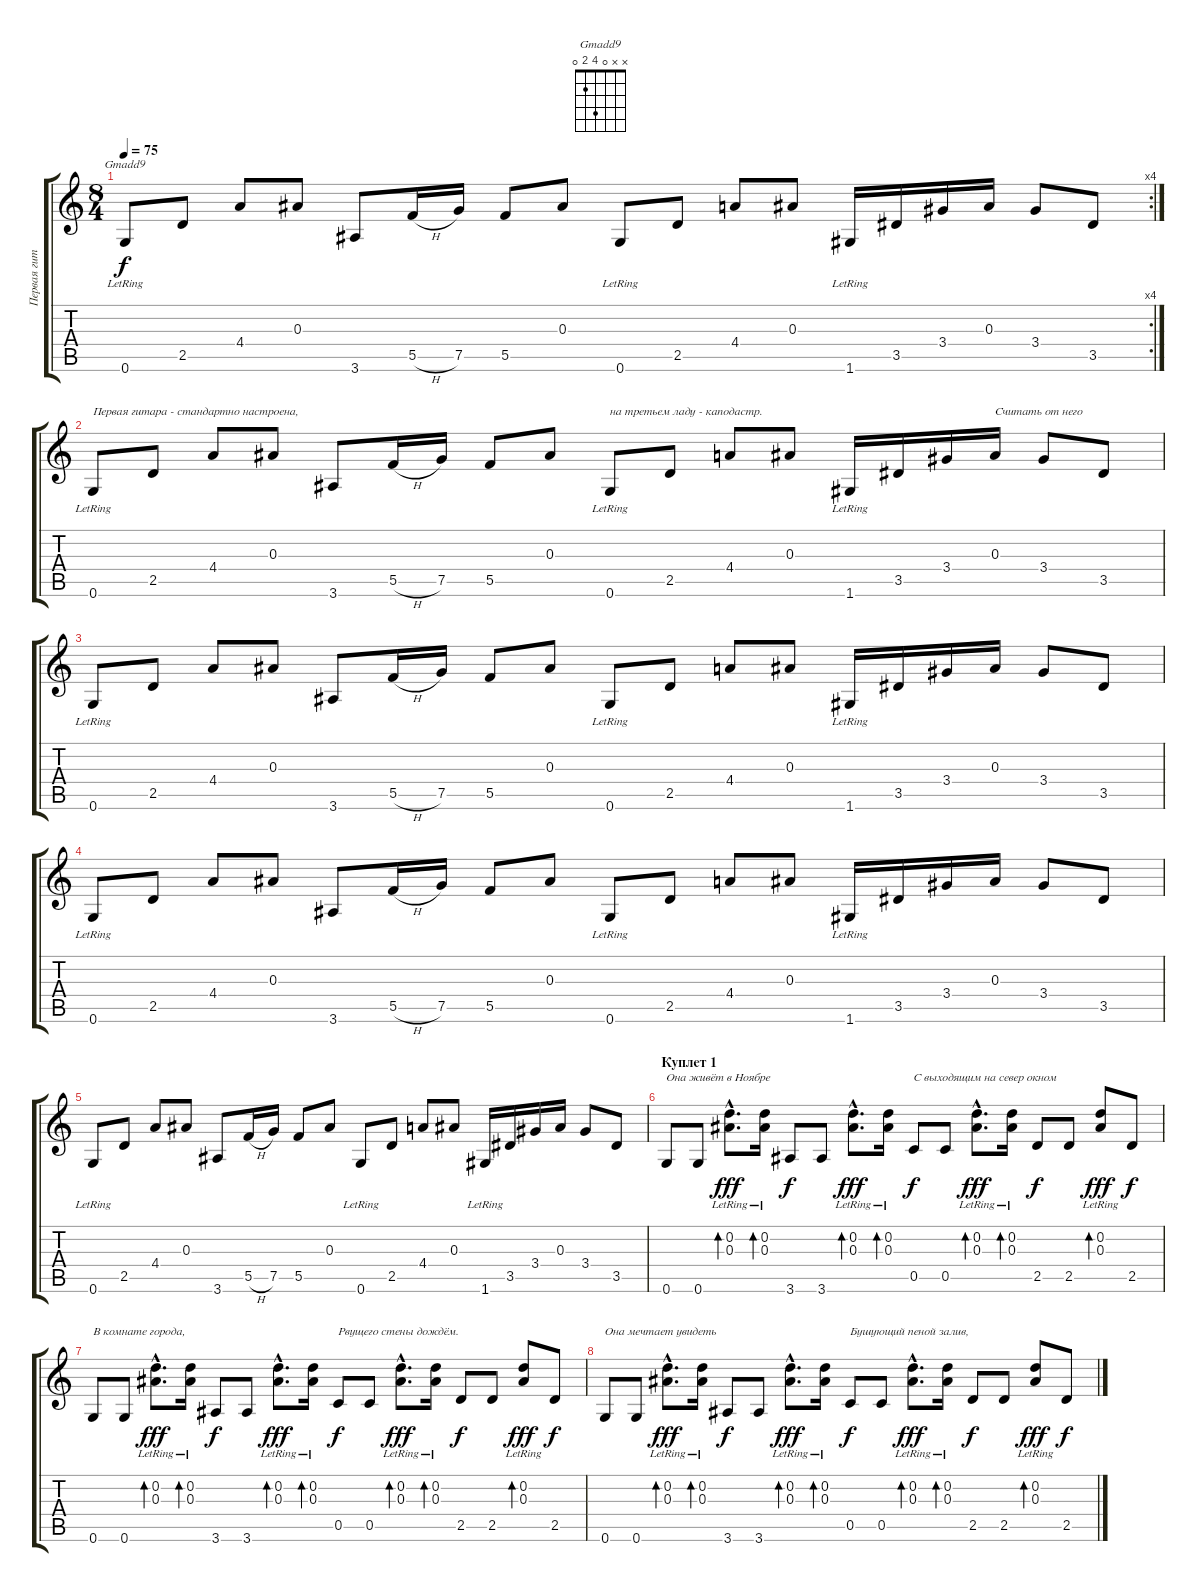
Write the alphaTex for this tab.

\track ("Первая гитара" "Первая гит") {instrument acousticguitarnylon}
\staff {score tabs}
\tuning (G4 D4 Bb3 F3 C3 G2) {hide}
\chord ("Gmadd9" x x 0 4 2 0)
\rc 4
\ts (8 4)
\tempo 75
\clef g2
\ks c
0.6{lr}.8{ch "Gmadd9" dy f instrument acousticguitarnylon} 2.5.8 4.4.8 0.3.8 3.6.8 5.5{h}.16 7.5.16 5.5.8 0.3.8 0.6{lr}.8 2.5.8 4.4.8 0.3.8 1.6{lr}.16 3.5.16 3.4.16 0.3.16 3.4.8 3.5.8 |
0.6{lr}.8{txt "Первая гитара - стандартно настроена,"} 2.5.8 4.4.8 0.3.8 3.6.8 5.5{h}.16 7.5.16 5.5.8 0.3.8 0.6{lr}.8{txt "на третьем ладу - каподастр."} 2.5.8 4.4.8 0.3.8 1.6{lr}.16 3.5.16 3.4.16 0.3.16{txt "Считать от него"} 3.4.8 3.5.8 |
0.6{lr}.8 2.5.8 4.4.8 0.3.8 3.6.8 5.5{h}.16 7.5.16 5.5.8 0.3.8 0.6{lr}.8 2.5.8 4.4.8 0.3.8 1.6{lr}.16 3.5.16 3.4.16 0.3.16 3.4.8 3.5.8 |
0.6{lr}.8 2.5.8 4.4.8 0.3.8 3.6.8 5.5{h}.16 7.5.16 5.5.8 0.3.8 0.6{lr}.8 2.5.8 4.4.8 0.3.8 1.6{lr}.16 3.5.16 3.4.16 0.3.16 3.4.8 3.5.8 |
0.6{lr}.8 2.5.8 4.4.8 0.3.8 3.6.8 5.5{h}.16 7.5.16 5.5.8 0.3.8 0.6{lr}.8 2.5.8 4.4.8 0.3.8 1.6{lr}.16 3.5.16 3.4.16 0.3.16 3.4.8 3.5.8 |
\section ("" "Куплет 1")
0.6.8{txt "Она живёт в Ноябре " volume 7} 0.6.8 (0.2{hac lr} 0.3{hac lr}).8{d bd 30 dy fff} (0.2{lr} 0.3{lr}).16{bd 30} 3.6.8{dy f} 3.6.8 (0.2{hac lr} 0.3{hac lr}).8{d bd 30 dy fff} (0.2{lr} 0.3{lr}).16{bd 30} 0.5.8{txt "С выходящим на север окном" dy f} 0.5.8 (0.2{hac lr} 0.3{hac lr}).8{d bd 30 dy fff} (0.2{lr} 0.3{lr}).16{bd 30} 2.5.8{dy f} 2.5.8 (0.2{lr} 0.3{lr}).8{bd 30 dy fff} 2.5.8{dy f} |
0.6.8{txt "В комнате города,"} 0.6.8 (0.2{hac lr} 0.3{hac lr}).8{d bd 30 dy fff} (0.2{lr} 0.3{lr}).16{bd 30} 3.6.8{dy f} 3.6.8 (0.2{hac lr} 0.3{hac lr}).8{d bd 30 dy fff} (0.2{lr} 0.3{lr}).16{bd 30} 0.5.8{txt "Рвущего стены дождём." dy f} 0.5.8 (0.2{hac lr} 0.3{hac lr}).8{d bd 30 dy fff} (0.2{lr} 0.3{lr}).16{bd 30} 2.5.8{dy f} 2.5.8 (0.2{lr} 0.3{lr}).8{bd 30 dy fff} 2.5.8{dy f} |
0.6.8{txt "Она мечтает увидеть"} 0.6.8 (0.2{hac lr} 0.3{hac lr}).8{d bd 30 dy fff} (0.2{lr} 0.3{lr}).16{bd 30} 3.6.8{dy f} 3.6.8 (0.2{hac lr} 0.3{hac lr}).8{d bd 30 dy fff} (0.2{lr} 0.3{lr}).16{bd 30} 0.5.8{txt "Бушующий пеной залив," dy f} 0.5.8 (0.2{hac lr} 0.3{hac lr}).8{d bd 30 dy fff} (0.2{lr} 0.3{lr}).16{bd 30} 2.5.8{dy f} 2.5.8 (0.2{lr} 0.3{lr}).8{bd 30 dy fff} 2.5.8{dy f}
